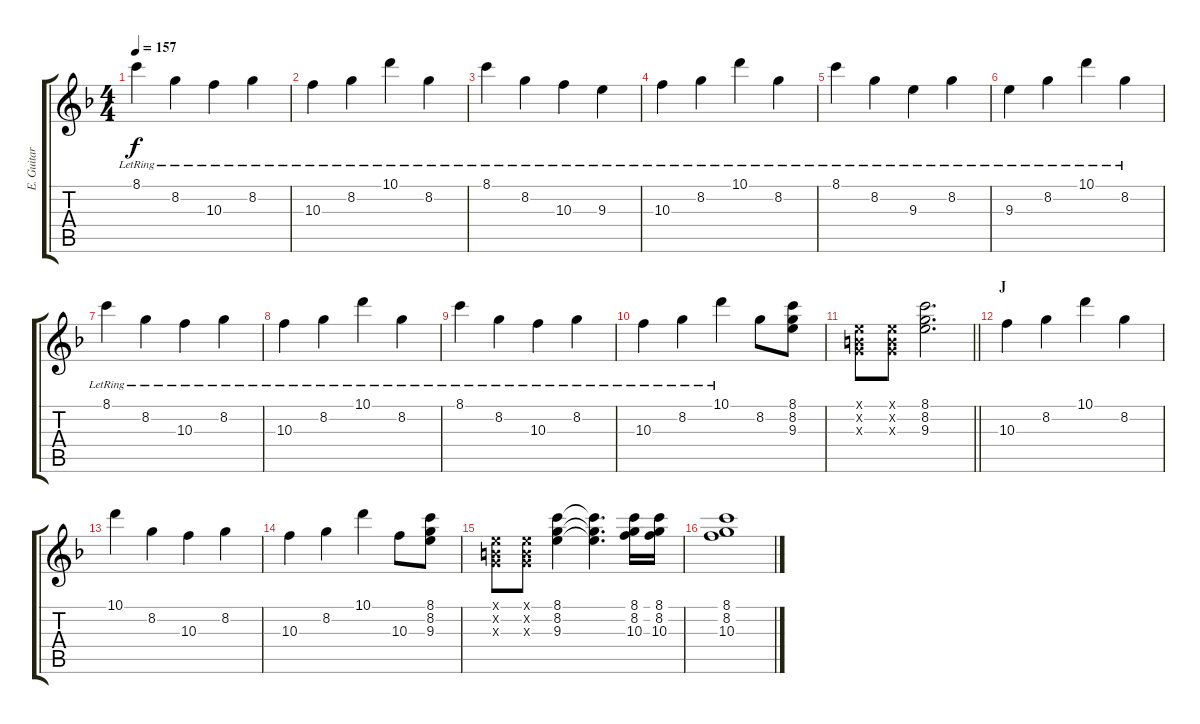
\track ("E. Guitar I" "E. Guitar ") {instrument overdrivenguitar}
\staff {score tabs}
\tuning (E4 B3 G3 D3 A2 E2) {hide}
\ts (4 4)
\tempo 157
\clef g2
\ks f
8.1{lr}.4{dy f} 8.2{lr}.4 10.3{lr}.4 8.2{lr}.4 |
10.3{lr}.4 8.2{lr}.4 10.1{lr}.4 8.2{lr}.4 |
8.1{lr}.4 8.2{lr}.4 10.3{lr}.4 9.3{lr}.4 |
10.3{lr}.4 8.2{lr}.4 10.1{lr}.4 8.2{lr}.4 |
8.1{lr}.4 8.2{lr}.4 9.3{lr}.4 8.2{lr}.4 |
9.3{lr}.4 8.2{lr}.4 10.1{lr}.4 8.2{lr}.4 |
8.1{lr}.4 8.2{lr}.4 10.3{lr}.4 8.2{lr}.4 |
10.3{lr}.4 8.2{lr}.4 10.1{lr}.4 8.2{lr}.4 |
8.1{lr}.4 8.2{lr}.4 10.3{lr}.4 8.2{lr}.4 |
10.3{lr}.4 8.2{lr}.4 10.1{lr}.4 8.2.8 (8.1 8.2 9.3).8 |
\barLineRight lightlight
(0.1{x} 0.2{x} 0.3{x}).8 (0.1{x} 0.2{x} 0.3{x}).8 (8.1 8.2 9.3).2{d} |
\section ("" "J")
10.3.4 8.2.4 10.1.4 8.2.4 |
10.1.4 8.2.4 10.3.4 8.2.4 |
10.3.4 8.2.4 10.1.4 10.3.8 (8.1 8.2 9.3).8 |
(0.1{x} 0.2{x} 0.3{x}).8 (0.1{x} 0.2{x} 0.3{x}).8 (8.1 8.2 9.3).4 (8.1{t} 8.2{t} 9.3{t}).4{d} (8.1 8.2 10.3).16 (8.1 8.2 10.3).16 |
(8.1 8.2 10.3).1
